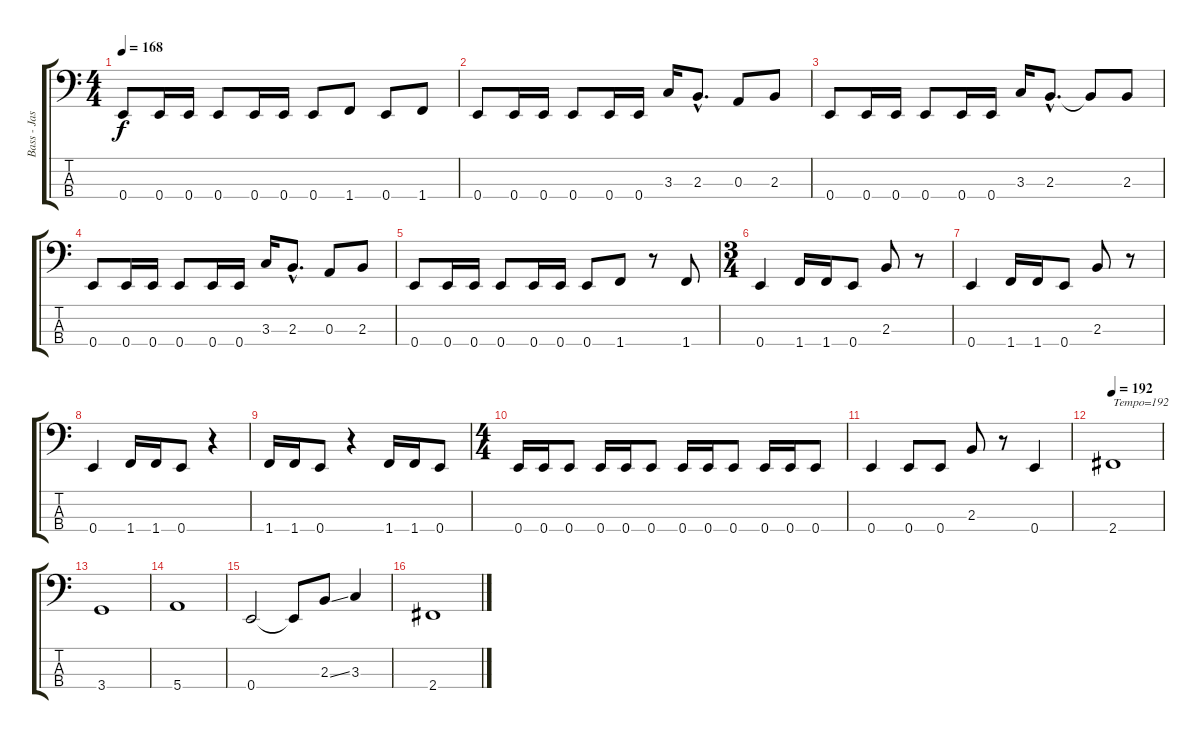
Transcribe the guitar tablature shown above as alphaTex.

\track ("Bass - Jason" "Bass - Jas") {instrument electricbassfinger}
\staff {score tabs}
\tuning (G2 D2 A1 E1) {hide}
\ts (4 4)
\tempo 168
\clef f4
\ks c
0.4.8{dy f} 0.4.16 0.4.16 0.4.8 0.4.16 0.4.16 0.4.8 1.4.8 0.4.8 1.4.8 |
0.4.8 0.4.16 0.4.16 0.4.8 0.4.16 0.4.16 3.3.16 2.3{hac}.8{d} 0.3.8 2.3.8 |
0.4.8 0.4.16 0.4.16 0.4.8 0.4.16 0.4.16 3.3.16 2.3{hac}.8{d} 2.3{t}.8 2.3.8 |
0.4.8 0.4.16 0.4.16 0.4.8 0.4.16 0.4.16 3.3.16 2.3{hac}.8{d} 0.3.8 2.3.8 |
0.4.8 0.4.16 0.4.16 0.4.8 0.4.16 0.4.16 0.4.8 1.4.8 r.8 1.4.8 |
\ts (3 4)
0.4.4 1.4.16 1.4.16 0.4.8 2.3.8 r.8 |
0.4.4 1.4.16 1.4.16 0.4.8 2.3.8 r.8 |
0.4.4 1.4.16 1.4.16 0.4.8 r.4 |
1.4.16 1.4.16 0.4.8 r.4 1.4.16 1.4.16 0.4.8 |
\ts (4 4)
0.4.16 0.4.16 0.4.8 0.4.16 0.4.16 0.4.8 0.4.16 0.4.16 0.4.8 0.4.16 0.4.16 0.4.8 |
0.4.4 0.4.8 0.4.8 2.3.8 r.8 0.4.4 |
\tempo 192
2.4.1{txt "Tempo=192"} |
3.4.1 |
5.4.1 |
0.4.2 0.4{t}.8 2.3{ss}.8 3.3.4 |
2.4.1
